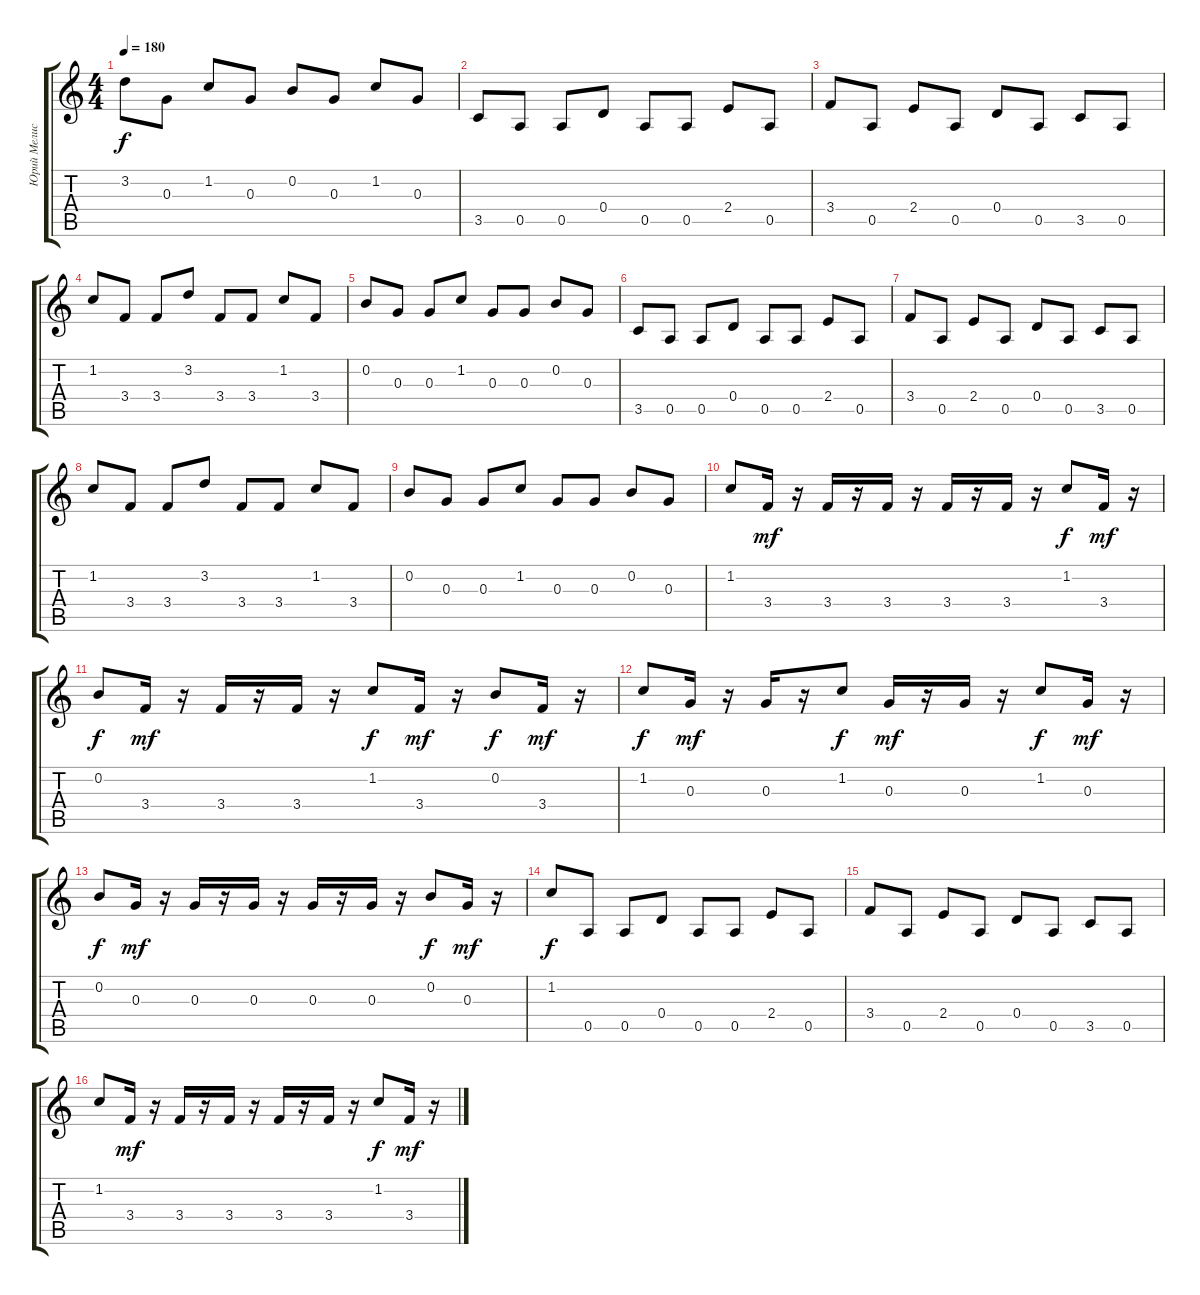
\track ("Юрий Мелисов" "Юрий Мелис") {instrument distortionguitar}
\staff {score tabs}
\tuning (E4 B3 G3 D3 A2 E2) {hide}
\ts (4 4)
\tempo 180
\clef g2
\ks c
3.2.8{dy f} 0.3.8 1.2.8 0.3.8 0.2.8 0.3.8 1.2.8 0.3.8 |
3.5.8{balance 12} 0.5.8 0.5.8 0.4.8 0.5.8 0.5.8 2.4.8 0.5.8 |
3.4.8 0.5.8 2.4.8 0.5.8 0.4.8 0.5.8 3.5.8 0.5.8 |
1.2.8 3.4.8 3.4.8 3.2.8 3.4.8 3.4.8 1.2.8 3.4.8 |
0.2.8 0.3.8 0.3.8 1.2.8 0.3.8 0.3.8 0.2.8 0.3.8 |
3.5.8 0.5.8 0.5.8 0.4.8 0.5.8 0.5.8 2.4.8 0.5.8 |
3.4.8 0.5.8 2.4.8 0.5.8 0.4.8 0.5.8 3.5.8 0.5.8 |
1.2.8 3.4.8 3.4.8 3.2.8 3.4.8 3.4.8 1.2.8 3.4.8 |
0.2.8 0.3.8 0.3.8 1.2.8 0.3.8 0.3.8 0.2.8 0.3.8 |
1.2.8 3.4.16{dy mf} r.16 3.4.16 r.16 3.4.16 r.16 3.4.16 r.16 3.4.16 r.16 1.2.8{dy f} 3.4.16{dy mf} r.16 |
0.2.8{dy f} 3.4.16{dy mf} r.16 3.4.16 r.16 3.4.16 r.16 1.2.8{dy f} 3.4.16{dy mf} r.16 0.2.8{dy f} 3.4.16{dy mf} r.16 |
1.2.8{dy f} 0.3.16{dy mf} r.16 0.3.16 r.16 1.2.8{dy f} 0.3.16{dy mf} r.16 0.3.16 r.16 1.2.8{dy f} 0.3.16{dy mf} r.16 |
0.2.8{dy f} 0.3.16{dy mf} r.16 0.3.16 r.16 0.3.16 r.16 0.3.16 r.16 0.3.16 r.16 0.2.8{dy f} 0.3.16{dy mf} r.16 |
1.2.8{dy f} 0.5.8 0.5.8 0.4.8 0.5.8 0.5.8 2.4.8 0.5.8 |
3.4.8 0.5.8 2.4.8 0.5.8 0.4.8 0.5.8 3.5.8 0.5.8 |
1.2.8 3.4.16{dy mf} r.16 3.4.16 r.16 3.4.16 r.16 3.4.16 r.16 3.4.16 r.16 1.2.8{dy f} 3.4.16{dy mf} r.16
